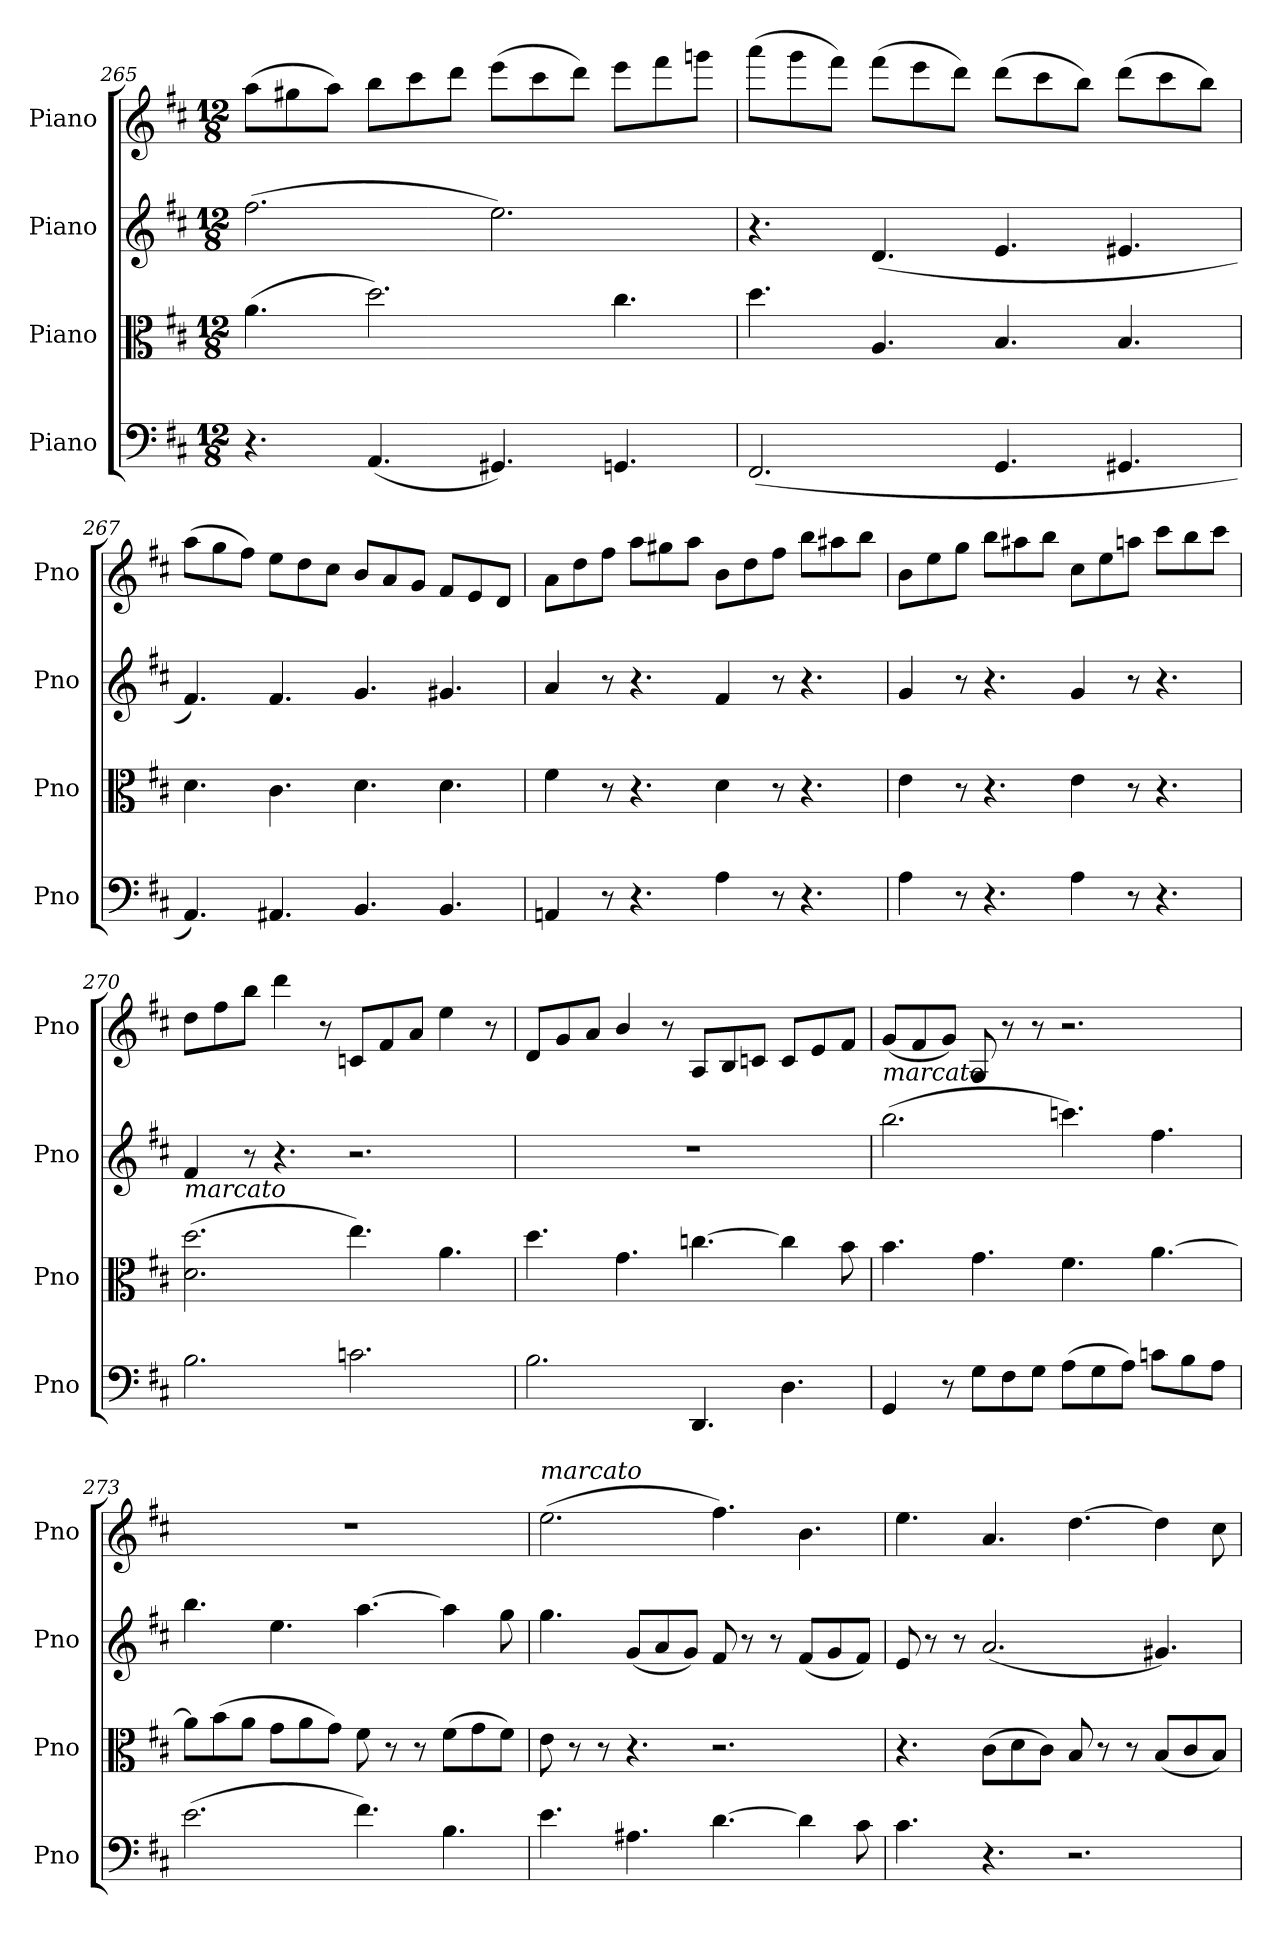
**kern	**kern	**kern	**kern
*part4	*part3	*part2	*part1
*staff4	*staff3	*staff2	*staff1
*I"Piano	*I"Piano	*I"Piano	*I"Piano
*I'Pno	*I'Pno	*I'Pno	*I'Pno
*clefF4	*clefC3	*clefG2	*clefG2
*k[f#c#]	*k[f#c#]	*k[f#c#]	*k[f#c#]
*M12/8	*M12/8	*M12/8	*M12/8
=265	=265	=265	=265
4.r	(4.a\	(2.ff#\	(8aa\L
.	.	.	8gg#X\
.	.	.	8aa\J)
(4.AA/	2.dd\)	.	8bb\L
.	.	.	8ccc#\
.	.	.	8ddd\J
4.GG#X/)	.	2.ee\)	(8eee\L
.	.	.	8ccc#\
.	.	.	8ddd\J)
4.GGn/	4.cc#\	.	8eee\L
.	.	.	8fff#\
.	.	.	8gggn\J
=266	=266	=266	=266
(2.FF#/	4.dd\	4.r	(8aaa\L
.	.	.	8ggg\
.	.	.	8fff#\J)
.	4.A/	(4.d/	(8fff#\L
.	.	.	8eee\
.	.	.	8ddd\J)
4.GG/	4.B/	4.e/	(8ddd\L
.	.	.	8ccc#\
.	.	.	8bb\J)
4.GG#X/	4.B/	4.e#X/	(8ddd\L
.	.	.	8ccc#\
.	.	.	8bb\J)
=267	=267	=267	=267
4.AA/)	4.d\	4.f#/)	(8aa\L
.	.	.	8gg\
.	.	.	8ff#\J)
4.AA#X/	4.c#\	4.f#/	8ee\L
.	.	.	8dd\
.	.	.	8cc#\J
4.BB/	4.d\	4.g/	8b/L
.	.	.	8a/
.	.	.	8g/J
4.BB/	4.d\	4.g#X/	8f#/L
.	.	.	8e/
.	.	.	8d/J
!!LO:LB:g=z
=268	=268	=268	=268
4AAn/	4f#\	4a/	8a\L
.	.	.	8dd\
8r	8r	8r	8ff#\J
4.r	4.r	4.r	8aa\L
.	.	.	8gg#X\
.	.	.	8aa\J
4A\	4d\	4f#/	8b\L
.	.	.	8dd\
8r	8r	8r	8ff#\J
4.r	4.r	4.r	8bb\L
.	.	.	8aa#X\
.	.	.	8bb\J
=269	=269	=269	=269
4A\	4e\	4g/	8b\L
.	.	.	8ee\
8r	8r	8r	8gg\J
4.r	4.r	4.r	8bb\L
.	.	.	8aa#X\
.	.	.	8bb\J
4A\	4e\	4g/	8cc#\L
.	.	.	8ee\
8r	8r	8r	8aan\J
4.r	4.r	4.r	8ccc#\L
.	.	.	8bb\
.	.	.	8ccc#\J
=270	=270	=270	=270
!	!LO:TX:a:i:t=marcato	!	!
2.B\	(2.d\ 2.dd\	4f#/	8dd\L
.	.	.	8ff#\
.	.	8r	8bb\J
.	.	4.r	4ddd\
.	.	.	8r
2.cn\	4.ee\)	2.r	8cn/L
.	.	.	8f#/
.	.	.	8a/J
.	4.a\	.	4ee\
.	.	.	8r
=271	=271	=271	=271
2.B\	4.dd\	1.r	8d/L
.	.	.	8g/
.	.	.	8a/J
.	4.g\	.	4b/
.	.	.	8r
4.DD/	[4.ccn\	.	8A/L
.	.	.	8B/
.	.	.	8cn/J
4.D\	4cc\]	.	8c/L
.	.	.	8e/
.	8b\	.	8f#/J
=272	=272	=272	=272
!	!	!LO:TX:a:i:t=marcato	!
4GG/	4.b\	(2.bb\	(8g/L
.	.	.	8f#/
8r	.	.	8g/J)
8G\L	4.g\	.	8G/
8F#\	.	.	8r
8G\J	.	.	8r
(8A\L	4.f#\	4.cccn\)	2.r
8G\	.	.	.
8A\J)	.	.	.
8cn\L	[4.a\	4.ff#\	.
8B\	.	.	.
8A\J	.	.	.
!!LO:LB:g=z
=273	=273	=273	=273
(2.e\	8a\L]	4.bb\	1.r
.	(8b\	.	.
.	8a\J	.	.
.	8g\L	4.ee\	.
.	8a\	.	.
.	8g\J)	.	.
4.f#\)	8f#\	[4.aa\	.
.	8r	.	.
.	8r	.	.
4.B\	(8f#\L	4aa\]	.
.	8g\	.	.
.	8f#\J)	8gg\	.
=274	=274	=274	=274
!	!	!	!LO:TX:a:i:t=marcato
4.e\	8e\	4.gg\	(2.ee\
.	8r	.	.
.	8r	.	.
4.A#X\	4.r	(8g/L	.
.	.	8a/	.
.	.	8g/J)	.
[4.d\	2.r	8f#/	4.ff#\)
.	.	8r	.
.	.	8r	.
4d\]	.	(8f#/L	4.b\
.	.	8g/	.
8c#\	.	8f#/J)	.
=275	=275	=275	=275
4.c#\	4.r	8e/	4.ee\
.	.	8r	.
.	.	8r	.
4.r	(8c#\L	(2.a/	4.a/
.	8d\	.	.
.	8c#\J)	.	.
2.r	8B/	.	[4.dd\
.	8r	.	.
.	8r	.	.
.	(8B/L	4.g#X/)	4dd\]
.	8c#/	.	.
.	8B/J)	.	8cc#\
=	=	=	=
*-	*-	*-	*-
